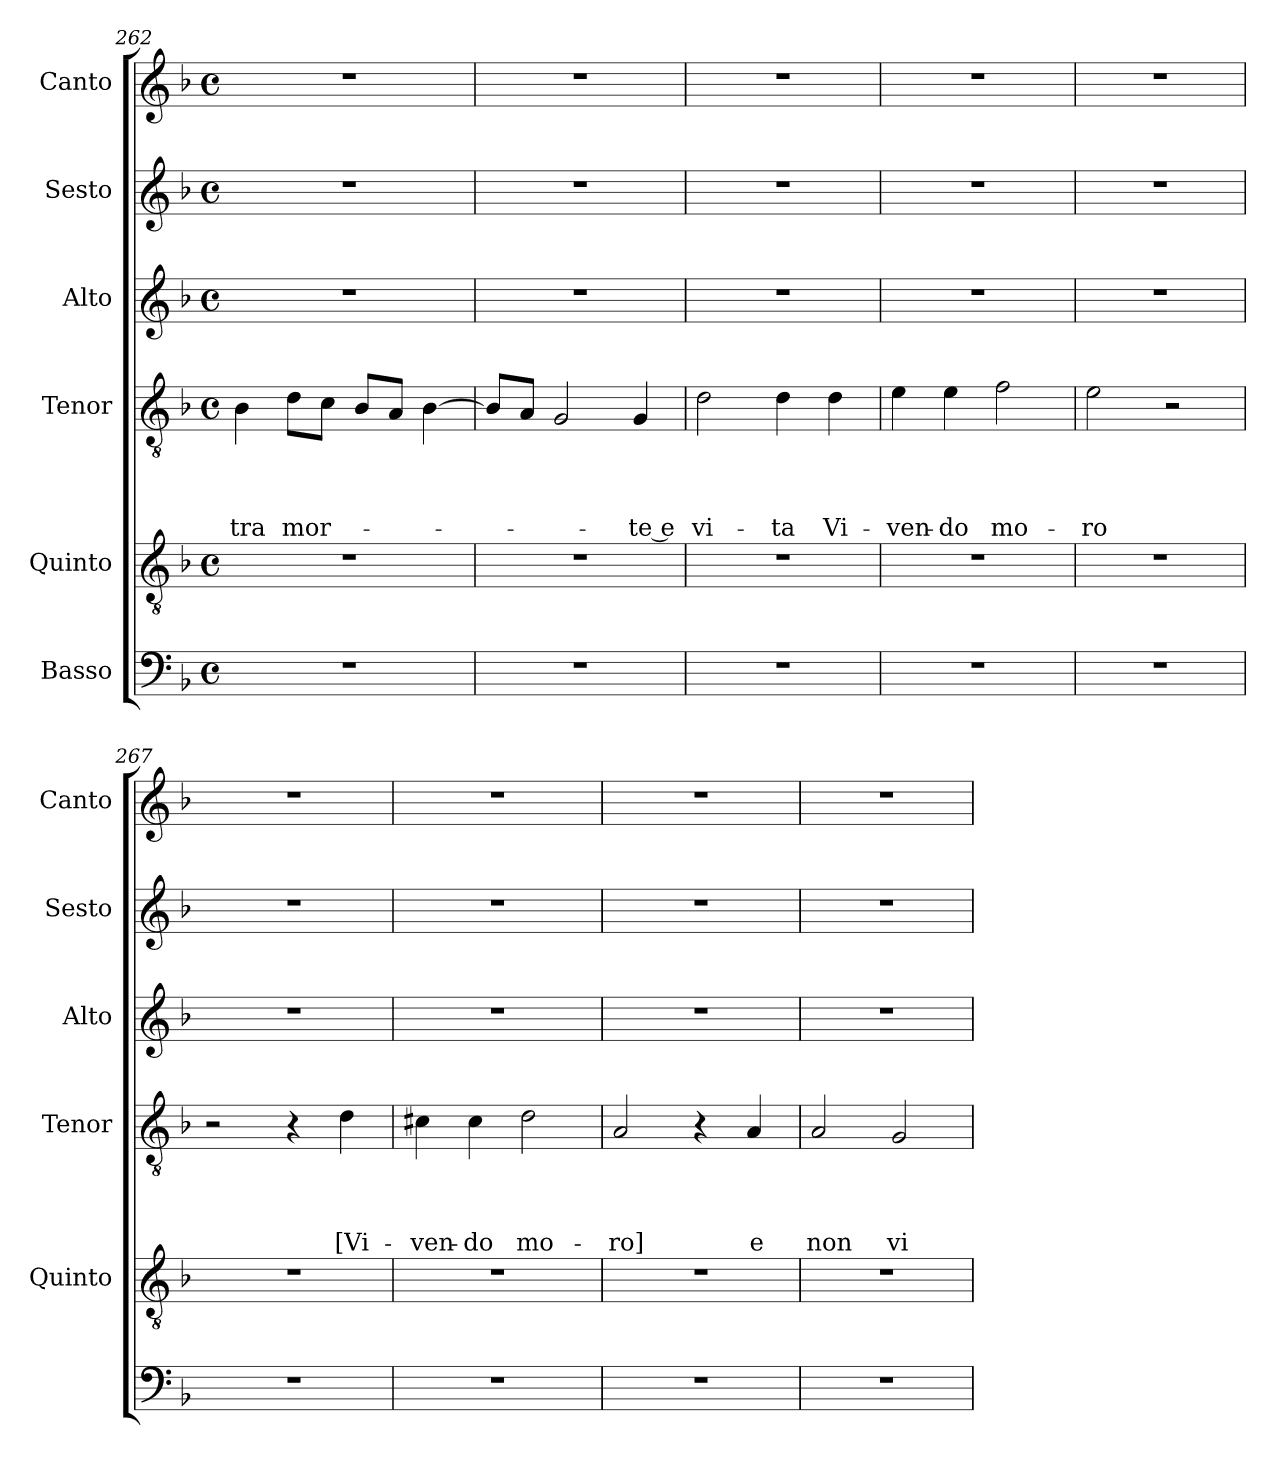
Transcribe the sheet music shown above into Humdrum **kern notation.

**kern	**kern	**kern	**text	**text	**text	**text	**kern	**kern	**kern
*part6	*part5	*part4	*part4	*part4	*part4	*part4	*part3	*part2	*part1
*staff6	*staff5	*staff4	*staff4	*staff4	*staff4	*staff4	*staff3	*staff2	*staff1
*I"Basso	*I"Quinto	*I"Tenor	*	*	*	*	*I"Alto	*I"Sesto	*I"Canto
*	*I'Quinto	*I'Tenor	*	*	*	*	*I'Alto	*I'Sesto	*I'Canto
*clefF4	*clefGv2	*clefGv2	*	*	*	*	*clefG2	*clefG2	*clefG2
*k[b-]	*k[b-]	*k[b-]	*	*	*	*	*k[b-]	*k[b-]	*k[b-]
*F:	*F:	*F:	*	*	*	*	*F:	*F:	*F:
*M4/4	*M4/4	*M4/4	*	*	*	*	*M4/4	*M4/4	*M4/4
*met(c)	*met(c)	*met(c)	*	*	*	*	*met(c)	*met(c)	*met(c)
=262	=262	=262	=262	=262	=262	=262	=262	=262	=262
!	!	!	!	!	!	!LO:LY:b	!	!	!
1r	1r	4B-\	.	.	.	tra	1r	1r	1r
!	!	!	!	!	!	!LO:LY:b	!	!	!
.	.	8d\L	.	.	.	mor-	.	.	.
.	.	8c\J	.	.	.	.	.	.	.
.	.	8B-/L	.	.	.	.	.	.	.
.	.	8A/J	.	.	.	.	.	.	.
.	.	[<4B-\	.	.	.	.	.	.	.
=263	=263	=263	=263	=263	=263	=263	=263	=263	=263
1r	1r	8B-/L]	.	.	.	.	1r	1r	1r
.	.	8A/J	.	.	.	.	.	.	.
.	.	2G/	.	.	.	.	.	.	.
!	!	!	!	!	!	!LO:LY:b:rj	!	!	!
.	.	4G/	.	.	.	-te e	.	.	.
!!LO:LB:g=z
=264	=264	=264	=264	=264	=264	=264	=264	=264	=264
!	!	!	!	!	!	!LO:LY:b	!	!	!
1r	1r	2d\	.	.	.	vi-	1r	1r	1r
!	!	!	!	!	!	!LO:LY:b	!	!	!
.	.	4d\	.	.	.	-ta	.	.	.
!	!	!	!	!	!	!LO:LY:b	!	!	!
.	.	4d\	.	.	.	Vi-	.	.	.
=265	=265	=265	=265	=265	=265	=265	=265	=265	=265
!	!	!	!	!	!	!LO:LY:b	!	!	!
1r	1r	4e\	.	.	.	-ven-	1r	1r	1r
!	!	!	!	!	!	!LO:LY:b	!	!	!
.	.	4e\	.	.	.	-do	.	.	.
!	!	!	!	!	!	!LO:LY:b	!	!	!
.	.	2f\	.	.	.	mo-	.	.	.
=266	=266	=266	=266	=266	=266	=266	=266	=266	=266
!	!	!	!	!	!	!LO:LY:b	!	!	!
1r	1r	2e\	.	.	.	-ro	1r	1r	1r
.	.	2r	.	.	.	.	.	.	.
=267	=267	=267	=267	=267	=267	=267	=267	=267	=267
1r	1r	2r	.	.	.	.	1r	1r	1r
.	.	4r	.	.	.	.	.	.	.
!	!	!	!	!	!	!LO:LY:b	!	!	!
.	.	4d\	.	.	.	[Vi-	.	.	.
=268	=268	=268	=268	=268	=268	=268	=268	=268	=268
!	!	!	!	!	!	!LO:LY:b	!	!	!
1r	1r	4c#X\	.	.	.	-ven-	1r	1r	1r
!	!	!	!	!	!	!LO:LY:b	!	!	!
.	.	4c#\	.	.	.	-do	.	.	.
!	!	!	!	!	!	!LO:LY:b	!	!	!
.	.	2d\	.	.	.	mo-	.	.	.
=269	=269	=269	=269	=269	=269	=269	=269	=269	=269
!	!	!	!	!	!	!LO:LY:b	!	!	!
1r	1r	2A/	.	.	.	-ro]	1r	1r	1r
.	.	4r	.	.	.	.	.	.	.
!	!	!	!	!	!	!LO:LY:b	!	!	!
.	.	4A/	.	.	.	e	.	.	.
=270	=270	=270	=270	=270	=270	=270	=270	=270	=270
!	!	!	!	!	!	!LO:LY:b	!	!	!
1r	1r	2A/	.	.	.	non	1r	1r	1r
!	!	!	!	!	!	!LO:LY:b	!	!	!
.	.	2G/	.	.	.	vi-	.	.	.
=	=	=	=	=	=	=	=	=	=
*-	*-	*-	*-	*-	*-	*-	*-	*-	*-
